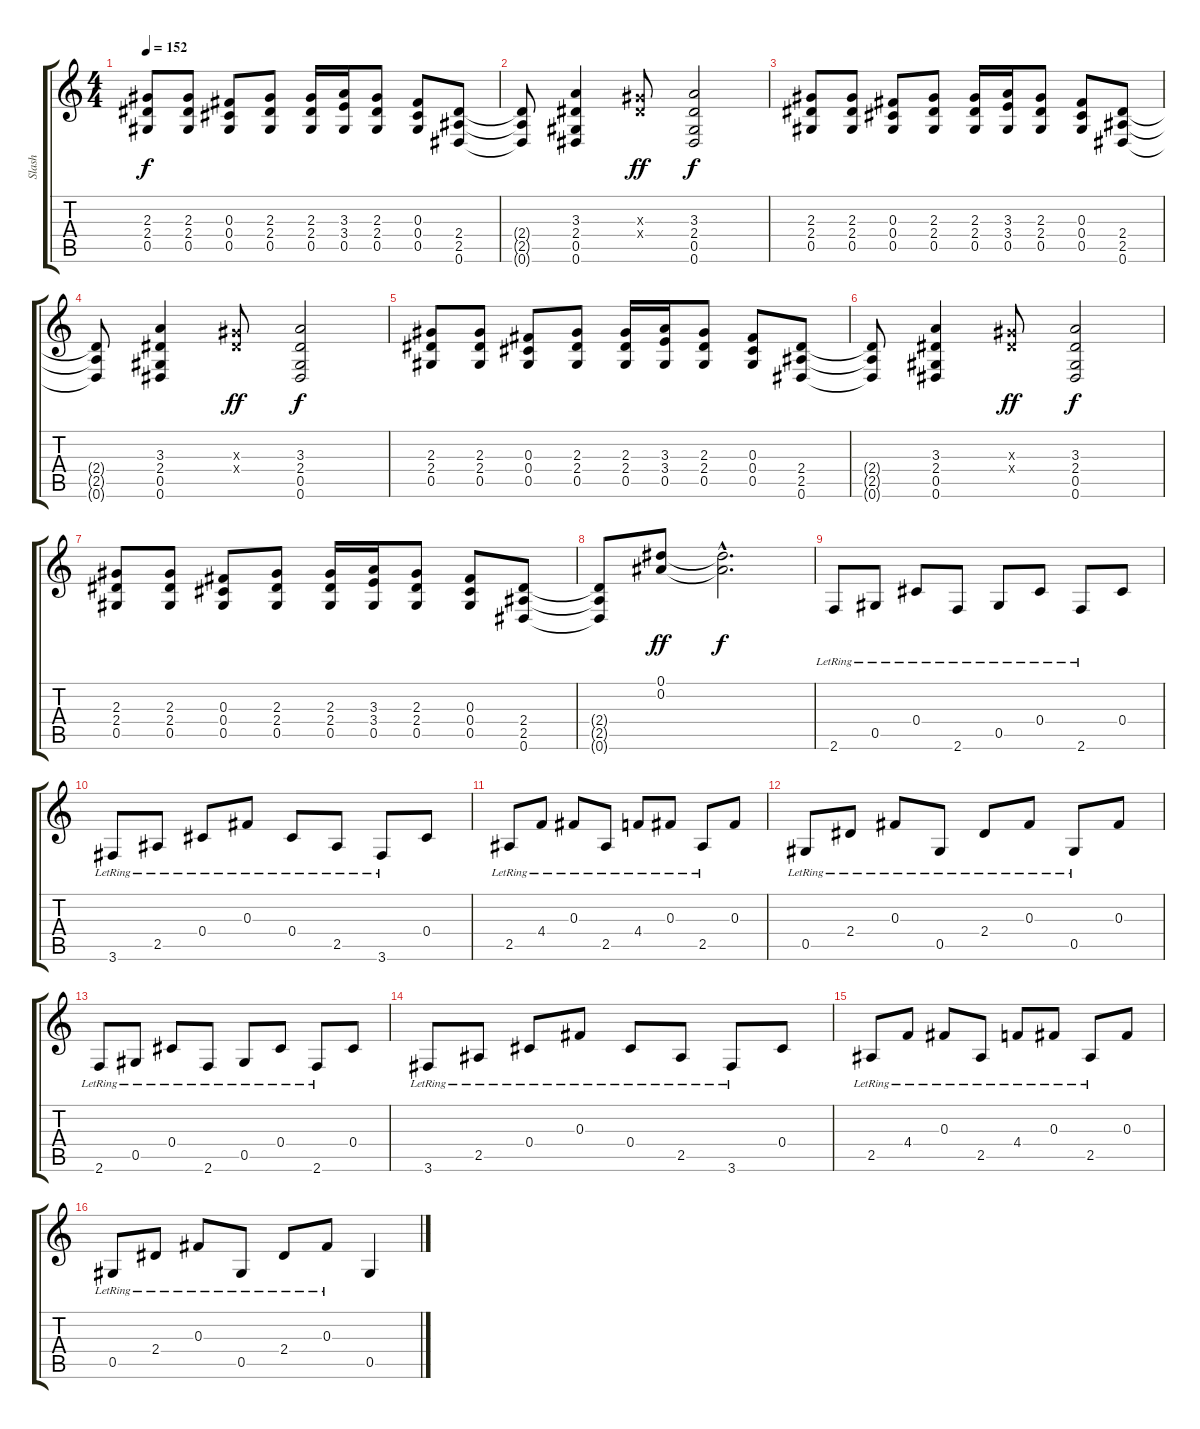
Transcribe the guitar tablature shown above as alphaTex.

\track ("Slash" "Slash") {instrument distortionguitar}
\staff {score tabs}
\tuning (Eb4 Bb3 Gb3 Db3 Ab2 Eb2) {hide}
\ts (4 4)
\tempo 152
\clef g2
\ks c
(2.3 2.4 0.5).8{dy f} (2.3 2.4 0.5).8 (0.3 0.4 0.5).8 (2.3 2.4 0.5).8 (2.3 2.4 0.5).16 (3.3 3.4 0.5).16 (2.3 2.4 0.5).8 (0.3 0.4 0.5).8 (2.4 2.5 0.6).8 |
(2.4{t} 2.5{t} 0.6{t}).8 (3.3 2.4 0.5 0.6).4 (2.3{x} 2.4{x}).8{dy ff} (3.3 2.4 0.5 0.6).2{dy f} |
(2.3 2.4 0.5).8 (2.3 2.4 0.5).8 (0.3 0.4 0.5).8 (2.3 2.4 0.5).8 (2.3 2.4 0.5).16 (3.3 3.4 0.5).16 (2.3 2.4 0.5).8 (0.3 0.4 0.5).8 (2.4 2.5 0.6).8 |
(2.4{t} 2.5{t} 0.6{t}).8 (3.3 2.4 0.5 0.6).4 (2.3{x} 2.4{x}).8{dy ff} (3.3 2.4 0.5 0.6).2{dy f} |
(2.3 2.4 0.5).8 (2.3 2.4 0.5).8 (0.3 0.4 0.5).8 (2.3 2.4 0.5).8 (2.3 2.4 0.5).16 (3.3 3.4 0.5).16 (2.3 2.4 0.5).8 (0.3 0.4 0.5).8 (2.4 2.5 0.6).8 |
(2.4{t} 2.5{t} 0.6{t}).8 (3.3 2.4 0.5 0.6).4 (2.3{x} 2.4{x}).8{dy ff} (3.3 2.4 0.5 0.6).2{dy f} |
(2.3 2.4 0.5).8 (2.3 2.4 0.5).8 (0.3 0.4 0.5).8 (2.3 2.4 0.5).8 (2.3 2.4 0.5).16 (3.3 3.4 0.5).16 (2.3 2.4 0.5).8 (0.3 0.4 0.5).8 (2.4 2.5 0.6).8 |
(2.4{t} 2.5{t} 0.6{t}).8 (0.1 0.2).8{dy ff} (0.1{hac t} 0.2{hac t}).2{d dy f} |
2.6{lr}.8{instrument electricguitarclean} 0.5{lr}.8 0.4{lr}.8 2.6{lr}.8 0.5{lr}.8 0.4{lr}.8 2.6{lr}.8 0.4.8 |
3.6{lr}.8 2.5{lr}.8 0.4{lr}.8 0.3{lr}.8 0.4{lr}.8 2.5{lr}.8 3.6{lr}.8 0.4.8 |
2.5{lr}.8 4.4{lr}.8 0.3{lr}.8 2.5{lr}.8 4.4{lr}.8 0.3{lr}.8 2.5{lr}.8 0.3.8 |
0.5{lr}.8 2.4{lr}.8 0.3{lr}.8 0.5{lr}.8 2.4{lr}.8 0.3{lr}.8 0.5{lr}.8 0.3.8 |
2.6{lr}.8 0.5{lr}.8 0.4{lr}.8 2.6{lr}.8 0.5{lr}.8 0.4{lr}.8 2.6{lr}.8 0.4.8 |
3.6{lr}.8 2.5{lr}.8 0.4{lr}.8 0.3{lr}.8 0.4{lr}.8 2.5{lr}.8 3.6{lr}.8 0.4.8 |
2.5{lr}.8 4.4{lr}.8 0.3{lr}.8 2.5{lr}.8 4.4{lr}.8 0.3{lr}.8 2.5{lr}.8 0.3.8 |
0.5{lr}.8 2.4{lr}.8 0.3{lr}.8 0.5{lr}.8 2.4{lr}.8 0.3{lr}.8 0.5.4
